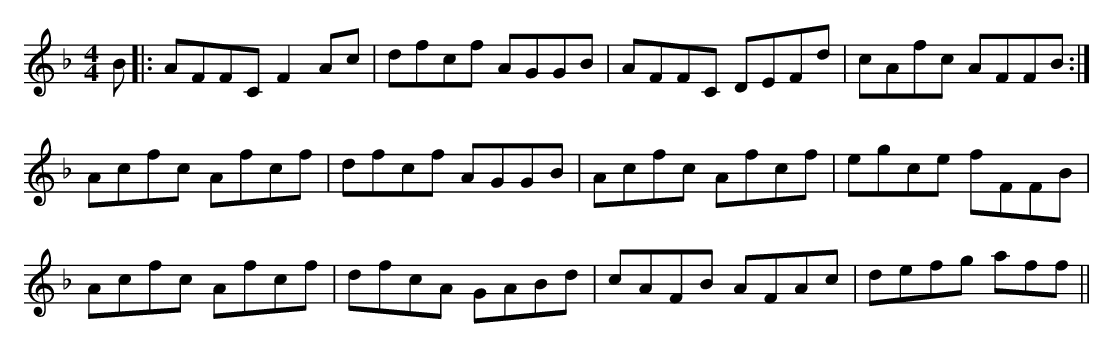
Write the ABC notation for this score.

X:1
M:4/4
K:F
B|:AFFCF2Ac|dfcf AGGB|AFFC DEFd|cAfc AFFB:|
Acfc Afcf|dfcf AGGB|Acfc Afcf|egce fFFB|
Acfc Afcf|dfcA GABd|cAFB AFAc|defg aff||
